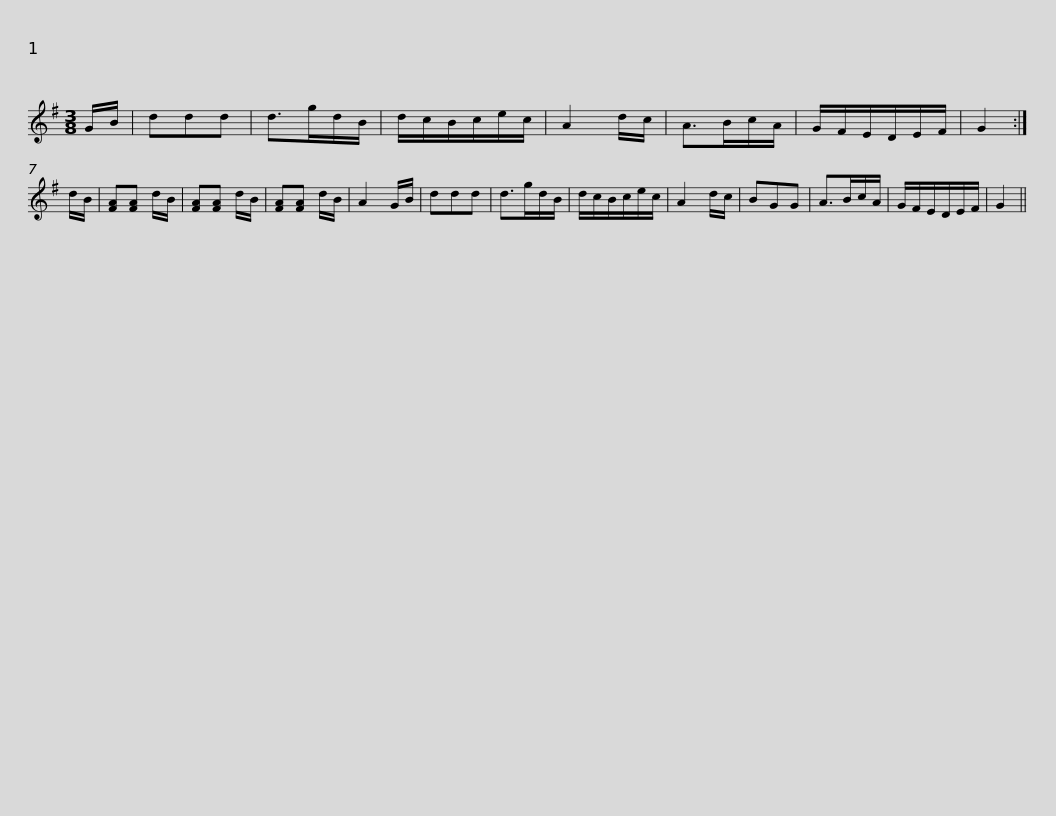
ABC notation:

X:1
L:1/8
M:3/8
I:linebreak $
K:G
V:1 treble
V:1
 G/B/ | ddd | d>gd/B/ | d/c/B/c/e/c/ | A2 d/c/ | %5
 A>Bc/A/ | G/F/E/D/E/F/ | G2 :| d/B/ | [FA][FA] d/B/ | %10
 [FA][FA] d/B/ |$ [FA][FA] d/B/ | A2 G/B/ | ddd | d>gd/B/ | %15
 d/c/B/c/e/c/ | A2 d/c/ | BGG | A>Bc/A/ | G/F/E/D/E/F/ | %20
 G2 || %21
